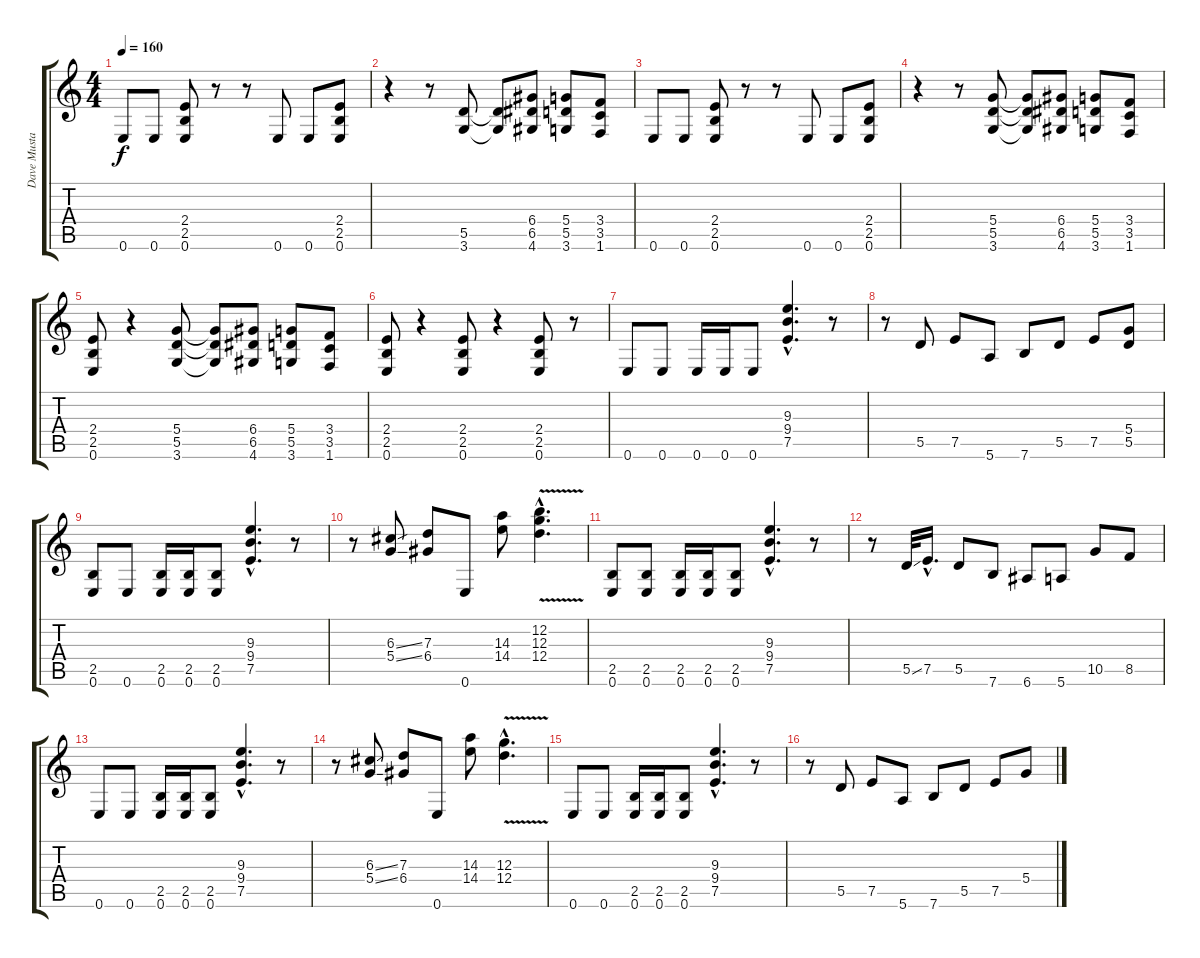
\track ("Dave Mustaine" "Dave Musta") {instrument distortionguitar}
\staff {score tabs}
\tuning (E4 B3 G3 D3 A2 E2) {hide}
\ts (4 4)
\tempo 160
\clef g2
\ks c
0.6.8{dy f volume 14 balance 4 instrument distortionguitar} 0.6.8 (2.4 2.5 0.6).8 r.8 r.8 0.6.8 0.6.8 (2.4 2.5 0.6).8 |
r.4 r.8 (5.5 3.6).8 (5.5{t} 3.6{t}).8 (6.4 6.5 4.6).8 (5.4 5.5 3.6).8 (3.4 3.5 1.6).8 |
0.6.8 0.6.8 (2.4 2.5 0.6).8 r.8 r.8 0.6.8 0.6.8 (2.4 2.5 0.6).8 |
r.4 r.8 (5.4 5.5 3.6).8 (5.4{t} 5.5{t} 3.6{t}).8 (6.4 6.5 4.6).8 (5.4 5.5 3.6).8 (3.4 3.5 1.6).8 |
(2.4 2.5 0.6).8 r.4 (5.4 5.5 3.6).8 (5.4{t} 5.5{t} 3.6{t}).8 (6.4 6.5 4.6).8 (5.4 5.5 3.6).8 (3.4 3.5 1.6).8 |
(2.4 2.5 0.6).8 r.4 (2.4 2.5 0.6).8 r.4 (2.4 2.5 0.6).8 r.8 |
0.6.8 0.6.8 0.6.16 0.6.16 0.6.8 (9.3{hac} 9.4{hac} 7.5{hac}).4{d} r.8 |
r.8 5.5.8 7.5.8 5.6.8 7.6.8 5.5.8 7.5.8 (5.4 5.5).8 |
(2.5 0.6).8 0.6.8 (2.5 0.6).16 (2.5 0.6).16 (2.5 0.6).8 (9.3{hac} 9.4{hac} 7.5{hac}).4{d} r.8 |
r.8 (6.3{ss} 5.4{ss}).8 (7.3 6.4).8 0.6.8 (14.3 14.4).8 (12.2{v hac} 12.3{v hac} 12.4{v hac}).4{d} |
(2.5 0.6).8 (2.5 0.6).8 (2.5 0.6).16 (2.5 0.6).16 (2.5 0.6).8 (9.3{hac} 9.4{hac} 7.5{hac}).4{d} r.8 |
r.8 5.5{ss}.32 7.5{hac}.16{d} 5.5.8 7.6.8 6.6.8 5.6.8 10.5.8 8.5.8 |
0.6.8 0.6.8 (2.5 0.6).16 (2.5 0.6).16 (2.5 0.6).8 (9.3{hac} 9.4{hac} 7.5{hac}).4{d} r.8 |
r.8 (6.3{ss} 5.4{ss}).8 (7.3 6.4).8 0.6.8 (14.3 14.4).8 (12.3{v hac} 12.4{v hac}).4{d} |
0.6.8 0.6.8 (2.5 0.6).16 (2.5 0.6).16 (2.5 0.6).8 (9.3{hac} 9.4{hac} 7.5{hac}).4{d} r.8 |
r.8 5.5.8 7.5.8 5.6.8 7.6.8 5.5.8 7.5.8 5.4.8
